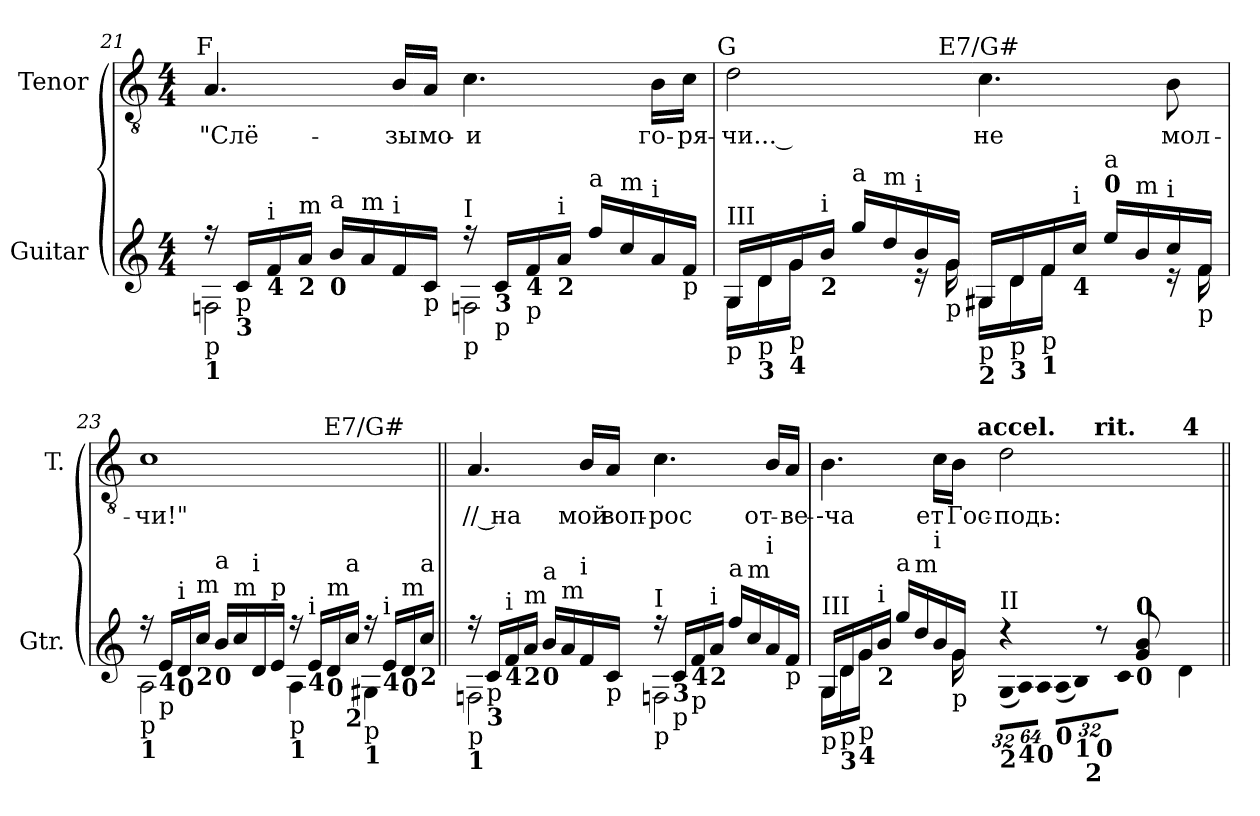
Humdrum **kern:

**kern	**kern	**text
*part2	*part1	*part1
*staff2	*staff1	*staff1
*I"Guitar	*I"Tenor	*
*I'Gtr.	*I'T.	*
!!LO:PB:g=z
*clefG2	*clefGv2	*
*ITrd7c12	*ITrd7c12	*
*k[]	*k[]	*
*a:	*a:	*
*M4/4	*M4/4	*
=21	=21	=21
*^	*	*
!	!	!LO:TX:a:cj:t=F	!
!LO:TX:b:t=p	!	!	!
!LO:TX:b:B:t=1	!	!	!
!	!	!	!LO:LY:b:color=#000000
16r	2FFni\	4.AAi/	"Слё-
!LO:TX:b:t=p	!	!	!
!LO:TX:b:B:t=3	!	!	!
16Ci/LL	.	.	.
!LO:TX:b:B:t=4	!	!	!
!LO:TX:a:t=i	!	!	!
16Fi/	.	.	.
!LO:TX:b:B:t=2	!	!	!
!LO:TX:a:t=m	!	!	!
16Ai/JJ	.	.	.
!LO:TX:b:B:t=0	!	!	!
!LO:TX:a:t=a	!	!	!
16Bi/LL	.	.	.
!LO:TX:a:t=m	!	!	!
16Ai/	.	.	.
!LO:TX:a:t=i	!	!	!
!	!	!	!LO:LY:b:color=#000000
16Fi/	.	16BBi/LL	-зы
!LO:TX:b:t=p	!	!	!
!	!	!	!LO:LY:b:color=#000000
16Ci/JJ	.	16AAi/JJ	мо-
!LO:TX:a:t=I	!	!	!
!LO:TX:b:t=p	!	!	!
!	!	!	!LO:LY:b:color=#000000
16r	2FFni\	4.Ci\	-и
!LO:TX:b:B:t=3	!	!	!
!LO:TX:b:t=p	!	!	!
16Ci/LL	.	.	.
!LO:TX:b:B:t=4	!	!	!
!LO:TX:b:t=p	!	!	!
16Fi/	.	.	.
!LO:TX:b:B:t=2	!	!	!
!LO:TX:a:t=i	!	!	!
16Ai/JJ	.	.	.
!LO:TX:a:t=a	!	!	!
16fi/LL	.	.	.
!LO:TX:a:t=m	!	!	!
16ci/	.	.	.
!LO:TX:a:t=i	!	!	!
!	!	!	!LO:LY:b:color=#000000
16Ai/	.	16BBi\LL	го-
!LO:TX:b:t=p	!	!	!
!	!	!	!LO:LY:b:color=#000000
16Fi/JJ	.	16Ci\JJ	-ря-
=22	=22	=22	=22
!	!	!LO:TX:a:cj:t=G	!
!LO:TX:a:t=III	!	!	!
!LO:TX:b:t=p	!	!	!
!	!	!	!LO:LY:b:color=#000000
16GGi/LL	16GGi\LL	2Di\	-чи... --
!LO:TX:b:t=p	!	!	!
!LO:TX:b:B:t=3	!	!	!
16Di/	16Di\	.	.
!LO:TX:b:t=p	!	!	!
!LO:TX:b:B:t=4	!	!	!
16Gi/	16Gi\JJ	.	.
!LO:TX:b:B:t=2	!	!	!
!LO:TX:a:t=i	!	!	!
16Bi/JJ	16ryy	.	.
!LO:TX:a:t=a	!	!	!
16gi/LL	8ryy	.	.
!LO:TX:a:t=m	!	!	!
16di/	.	.	.
!LO:TX:a:t=i	!	!	!
16Bi/	16r	.	.
!LO:TX:b:t=p	!	!	!
16Gi/JJ	16Gi\	.	.
!	!	!LO:TX:a:cj:t=E7/G#	!
!LO:TX:b:t=p	!	!	!
!LO:TX:b:B:t=2	!	!	!
!	!	!	!LO:LY:b:color=#000000
16GG#Xi/LL	16GG#i\LL	4.Ci\	не
!LO:TX:b:t=p	!	!	!
!LO:TX:b:B:t=3	!	!	!
16Di/	16Di\	.	.
!LO:TX:b:t=p	!	!	!
!LO:TX:b:B:t=1	!	!	!
16Fi/	16Fi\JJ	.	.
!LO:TX:b:B:t=4	!	!	!
!LO:TX:a:t=i	!	!	!
16ci/JJ	16ryy	.	.
!LO:TX:a:B:t=0	!	!	!
!LO:TX:a:t=a	!	!	!
16ei/LL	8ryy	.	.
!LO:TX:a:t=m	!	!	!
16Bi/	.	.	.
!LO:TX:a:t=i	!	!	!
!	!	!	!LO:LY:b:color=#000000
16ci/	16r	8BBi\	мол-
!LO:TX:b:t=p	!	!	!
16Fi/JJ	16Fi\	.	.
!!LO:LB:g=z
=23	=23	=23	=23
!	!	!LO:TX:a:cj:t=Am11	!
!LO:TX:b:t=p	!	!	!
!LO:TX:b:B:t=1	!	!	!
!	!	!	!LO:LY:b:color=#000000
*	*	*^	*
16r	2AAi\	1Ci	2.ryy	-чи!"
!LO:TX:b:B:t=4	!	!	!	!
!LO:TX:b:t=p	!	!	!	!
16Ei/LL	.	.	.	.
!LO:TX:b:B:t=0	!	!	!	!
!LO:TX:a:t=i	!	!	!	!
16Di/	.	.	.	.
!LO:TX:b:B:t=2	!	!	!	!
!LO:TX:a:t=m	!	!	!	!
16ci/JJ	.	.	.	.
!LO:TX:b:B:t=0	!	!	!	!
!LO:TX:a:t=a	!	!	!	!
16Bi/LL	.	.	.	.
!LO:TX:a:t=m	!	!	!	!
16ci/	.	.	.	.
!LO:TX:a:t=i	!	!	!	!
16Di/	.	.	.	.
!LO:TX:a:t=p	!	!	!	!
16Ei/JJ	.	.	.	.
!LO:TX:b:t=p	!	!	!	!
!LO:TX:b:B:t=1	!	!	!	!
16r	4AAi\	.	.	.
!LO:TX:b:B:t=4	!	!	!	!
!LO:TX:a:t=i	!	!	!	!
16Ei/LL	.	.	.	.
!LO:TX:b:B:t=0	!	!	!	!
!LO:TX:a:t=m	!	!	!	!
16Di/	.	.	.	.
!LO:TX:b:B:t=2	!	!	!	!
!LO:TX:a:t=a	!	!	!	!
16ci/JJ	.	.	.	.
!	!	!	!LO:TX:a:cj:t=E7/G#	!
!LO:TX:b:t=p	!	!	!	!
!LO:TX:b:B:t=1	!	!	!	!
16r	4GG#Xi\	.	4ryy	.
!LO:TX:b:B:t=4	!	!	!	!
!LO:TX:a:t=i	!	!	!	!
16Ei/LL	.	.	.	.
!LO:TX:b:B:t=0	!	!	!	!
!LO:TX:a:t=m	!	!	!	!
16Di/	.	.	.	.
!LO:TX:b:B:t=2	!	!	!	!
!LO:TX:a:t=a	!	!	!	!
16ci/JJ	.	.	.	.
*	*	*v	*v	*
=24||	=24||	=24||	=24||
*	*	*^	*
!	!	!LO:TX:a:cj:t=F	!	!
!	!	!LO:TX:a:rj:t=@Ø	!	!
!LO:TX:b:t=p	!	!	!	!
!LO:TX:b:B:t=1	!	!	!	!
!	!	!	!	!LO:LY:b:color=#000000
*	*	*v	*v	*
16r	2FFni\	4.AAi/	// на
!LO:TX:b:t=p	!	!	!
!LO:TX:b:B:t=3	!	!	!
16Ci/LL	.	.	.
!LO:TX:b:B:t=4	!	!	!
!LO:TX:a:t=i	!	!	!
16Fi/	.	.	.
!LO:TX:b:B:t=2	!	!	!
!LO:TX:a:t=m	!	!	!
16Ai/JJ	.	.	.
!LO:TX:b:B:t=0	!	!	!
!LO:TX:a:t=a	!	!	!
16Bi/LL	.	.	.
!LO:TX:a:t=m	!	!	!
16Ai/	.	.	.
!LO:TX:a:t=i	!	!	!
!	!	!	!LO:LY:b:color=#000000
16Fi/	.	16BBi/LL	мой
!LO:TX:b:t=p	!	!	!
!	!	!	!LO:LY:b:color=#000000
16Ci/JJ	.	16AAi/JJ	воп-
!LO:TX:a:t=I	!	!	!
!LO:TX:b:t=p	!	!	!
!	!	!	!LO:LY:b:color=#000000
16r	2FFni\	4.Ci\	-рос
!LO:TX:b:B:t=3	!	!	!
!LO:TX:b:t=p	!	!	!
16Ci/LL	.	.	.
!LO:TX:b:B:t=4	!	!	!
!LO:TX:b:t=p	!	!	!
16Fi/	.	.	.
!LO:TX:b:B:t=2	!	!	!
!LO:TX:a:t=i	!	!	!
16Ai/JJ	.	.	.
!LO:TX:a:t=a	!	!	!
16fi/LL	.	.	.
!LO:TX:a:t=m	!	!	!
16ci/	.	.	.
!LO:TX:a:t=i	!	!	!
!	!	!	!LO:LY:b:color=#000000
16Ai/	.	16BBi/LL	от-
!LO:TX:b:t=p	!	!	!
!	!	!	!LO:LY:b:color=#000000
16Fi/JJ	.	16AAi/JJ	-ве-
!!LO:LB:g=z
=25	=25	=25	=25
!	!	!LO:TX:a:cj:t=G	!
!LO:TX:a:t=III	!	!	!
!LO:TX:b:t=p	!	!	!
!	!	!	!LO:LY:b:color=#000000
*	*	*^	*
*	*	*	*^	*
*	*	*	*	*^	*
16GGi/LL	16GGi\LL	4.BBi\	2ryy	2..ryy	2ryy	--ча
!LO:TX:b:t=p	!	!	!	!	!	!
!LO:TX:b:B:t=3	!	!	!	!	!	!
16Di/	16Di\	.	.	.	.	.
!LO:TX:b:t=p	!	!	!	!	!	!
!LO:TX:b:B:t=4	!	!	!	!	!	!
16Gi/	16Gi\JJ	.	.	.	.	.
!LO:TX:b:B:t=2	!	!	!	!	!	!
!LO:TX:a:t=i	!	!	!	!	!	!
16Bi/JJ	16ryy	.	.	.	.	.
!LO:TX:a:t=a	!	!	!	!	!	!
16gi/LL	8.ryy	.	.	.	.	.
!LO:TX:a:t=m	!	!	!	!	!	!
16di/	.	.	.	.	.	.
!LO:TX:a:t=i	!	!	!	!	!	!
!	!	!	!	!	!	!LO:LY:b:color=#000000
16Bi/	.	16Ci\LL	.	.	.	ет
!LO:TX:b:t=p	!	!	!	!	!	!
!	!	!	!	!	!	!LO:LY:b:color=#000000
16Gi/JJ	16Gi\	16BBi\JJ	.	.	.	Гос-
*	*Xbrackettup	*	*	*	*	*
!	!LO:N:vis=16	!	!	!	!	!
!LO:TX:a:t=II	!	!	!	!	!	!
!LO:TX:b:B:t=2	!	!	!	!	!	!
!	!	!	!	!	!	!LO:LY:b:color=#000000
4r	(512%21GGi\LL	2Di\	8ryy	.	4ryy	-подь:
!	!LO:TX:b:B:t=4	!	!	!	!	!
!	!LO:N:vis=16	!	!	!	!	!
.	1024%43AAi\)	.	.	.	.	.
!	!LO:TX:b:B:t=0	!	!	!	!	!
!	!LO:N:vis=16	!	!	!	!	!
.	1024%43AAi\JJ	.	.	.	.	.
!	!	!	!LO:TX:a:B:rj:t=accel.	!	!	!
!	!LO:TX:b:B:t=0	!	!	!	!	!
!	!LO:N:vis=16	!	!	!	!	!
.	(512%21AAi\LL	.	4.ryy	.	.	.
!	!LO:TX:b:B:t=1	!	!	!	!	!
!	!LO:N:vis=16	!	!	!	!	!
.	1024%43BBi\)	.	.	.	.	.
!	!LO:TX:b:B:t=2	!	!	!	!	!
!	!LO:N:vis=16	!	!	!	!	!
.	1024%43Ci\JJ	.	.	.	.	.
!LO:TX:b:B:t=0	!	!	!	!	!	!
8r	4Di\	.	.	.	8ryy	.
!	!	!	!	!LO:TX:a:B:rj:t=rit.	!	!
!LO:TX:b:B:t=0	!	!	!	!	!	!
!LO:TX:B:t=0	!	!	!	!	!	!
8Gi/ 8Bi	.	.	.	8ryy	16ryy	.
.	.	.	.	.	32ryy	.
.	.	.	.	.	64ryy	.
.	.	.	.	.	128...ryy	.
!	!	!	!	!	!LO:TX:a:B:t=4	!
.	.	.	.	.	1024ryy	.
*v	*v	*	*	*	*	*
*	*v	*v	*v	*v	*
=||	=||	=||
*-	*-	*-
